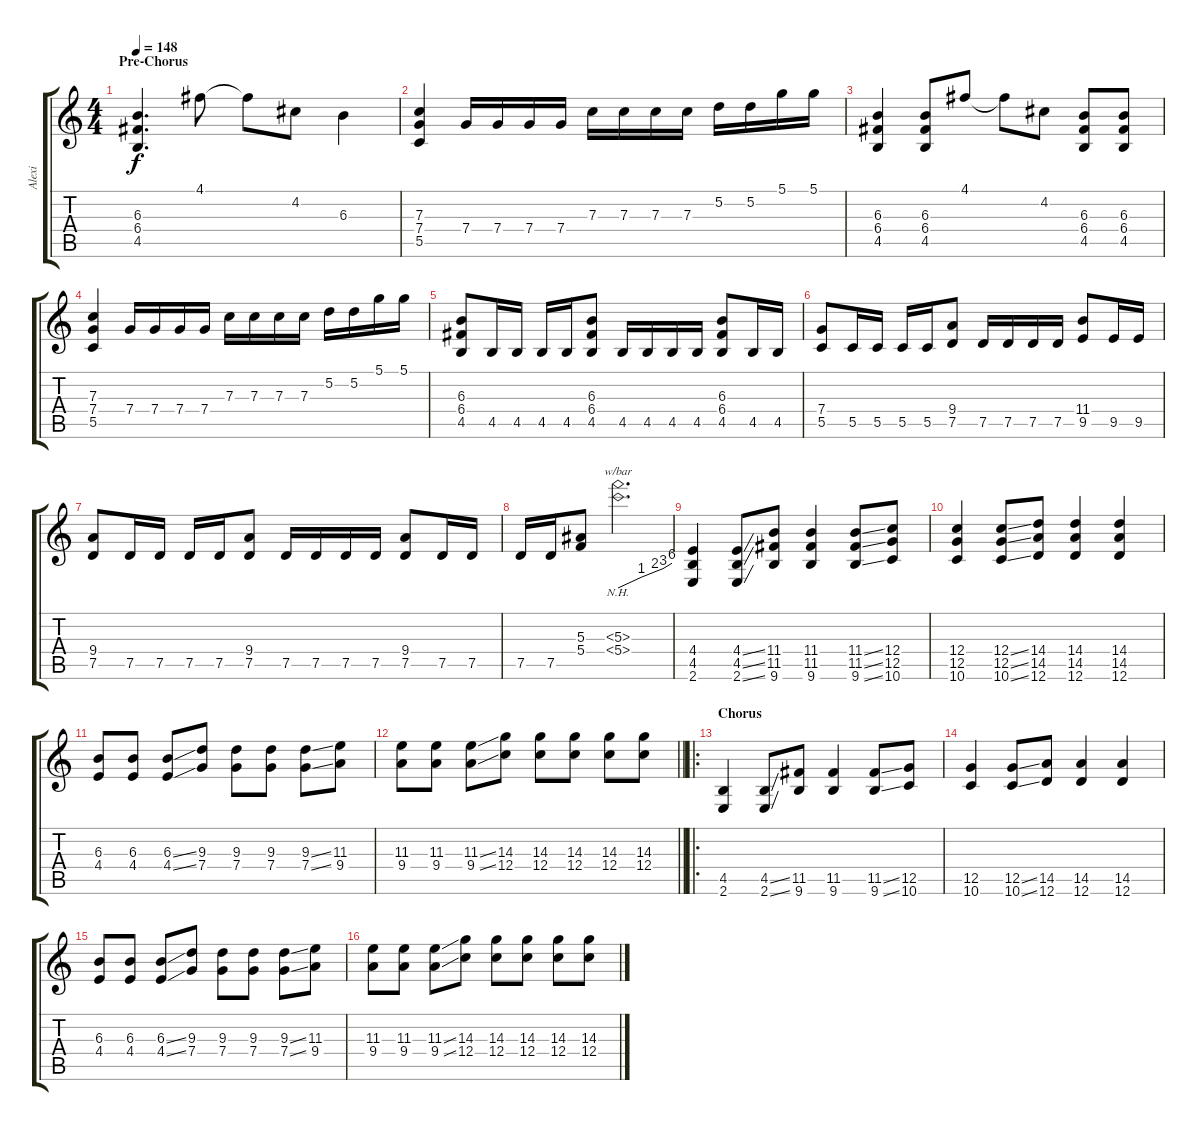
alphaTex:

\track ("Alexi" "Alexi") {instrument overdrivenguitar}
\staff {score tabs}
\tuning (D4 A3 F3 C3 G2 D2) {hide}
\ts (4 4)
\section ("" "Pre-Chorus")
\tempo 148
\clef g2
\ks c
(6.3 6.4 4.5).4{d dy f} 4.1.8 4.1{t}.8 4.2.8 6.3.4 |
(7.3 7.4 5.5).4 7.4.16 7.4.16 7.4.16 7.4.16 7.3.16 7.3.16 7.3.16 7.3.16 5.2.16 5.2.16 5.1.16 5.1.16 |
(6.3 6.4 4.5).4 (6.3 6.4 4.5).8 4.1.8 4.1{t}.8 4.2.8 (6.3 6.4 4.5).8 (6.3 6.4 4.5).8 |
(7.3 7.4 5.5).4 7.4.16 7.4.16 7.4.16 7.4.16 7.3.16 7.3.16 7.3.16 7.3.16 5.2.16 5.2.16 5.1.16 5.1.16 |
(6.3 6.4 4.5).8 4.5.16 4.5.16 4.5.16 4.5.16 (6.3 6.4 4.5).8 4.5.16 4.5.16 4.5.16 4.5.16 (6.3 6.4 4.5).8 4.5.16 4.5.16 |
(7.4 5.5).8 5.5.16 5.5.16 5.5.16 5.5.16 (9.4 7.5).8 7.5.16 7.5.16 7.5.16 7.5.16 (11.4 9.5).8 9.5.16 9.5.16 |
(9.4 7.5).8 7.5.16 7.5.16 7.5.16 7.5.16 (9.4 7.5).8 7.5.16 7.5.16 7.5.16 7.5.16 (9.4 7.5).8 7.5.16 7.5.16 |
7.5.16 7.5.16 (5.3 5.4).8 (5.3{nh} 5.4{nh}).2{d tbe (custom default 0 0 26 4 41 8 50 12 60 24)} |
(4.4 4.5 2.6).4{volume 11} (4.4{ss} 4.5{ss} 2.6{ss}).8 (11.4 11.5 9.6).8 (11.4 11.5 9.6).4 (11.4{ss} 11.5{ss} 9.6{ss}).8 (12.4 12.5 10.6).8 |
(12.4 12.5 10.6).4 (12.4{ss} 12.5{ss} 10.6{ss}).8 (14.4 14.5 12.6).8 (14.4 14.5 12.6).4 (14.4 14.5 12.6).4 |
(6.3 4.4).8 (6.3 4.4).8 (6.3{ss} 4.4{ss}).8 (9.3 7.4).8 (9.3 7.4).8 (9.3 7.4).8 (9.3{ss} 7.4{ss}).8 (11.3 9.4).8 |
\barLineRight lightlight
(11.3 9.4).8 (11.3 9.4).8 (11.3{ss} 9.4{ss}).8 (14.3 12.4).8 (14.3 12.4).8 (14.3 12.4).8 (14.3 12.4).8 (14.3 12.4).8 |
\ro
\section ("" "Chorus")
(4.5 2.6).4{volume 11 balance 4} (4.5{ss} 2.6{ss}).8 (11.5 9.6).8 (11.5 9.6).4 (11.5{ss} 9.6{ss}).8 (12.5 10.6).8 |
(12.5 10.6).4 (12.5{ss} 10.6{ss}).8 (14.5 12.6).8 (14.5 12.6).4 (14.5 12.6).4 |
(6.3 4.4).8 (6.3 4.4).8 (6.3{ss} 4.4{ss}).8 (9.3 7.4).8 (9.3 7.4).8 (9.3 7.4).8 (9.3{ss} 7.4{ss}).8 (11.3 9.4).8 |
(11.3 9.4).8 (11.3 9.4).8 (11.3{ss} 9.4{ss}).8 (14.3 12.4).8 (14.3 12.4).8 (14.3 12.4).8 (14.3 12.4).8 (14.3 12.4).8
